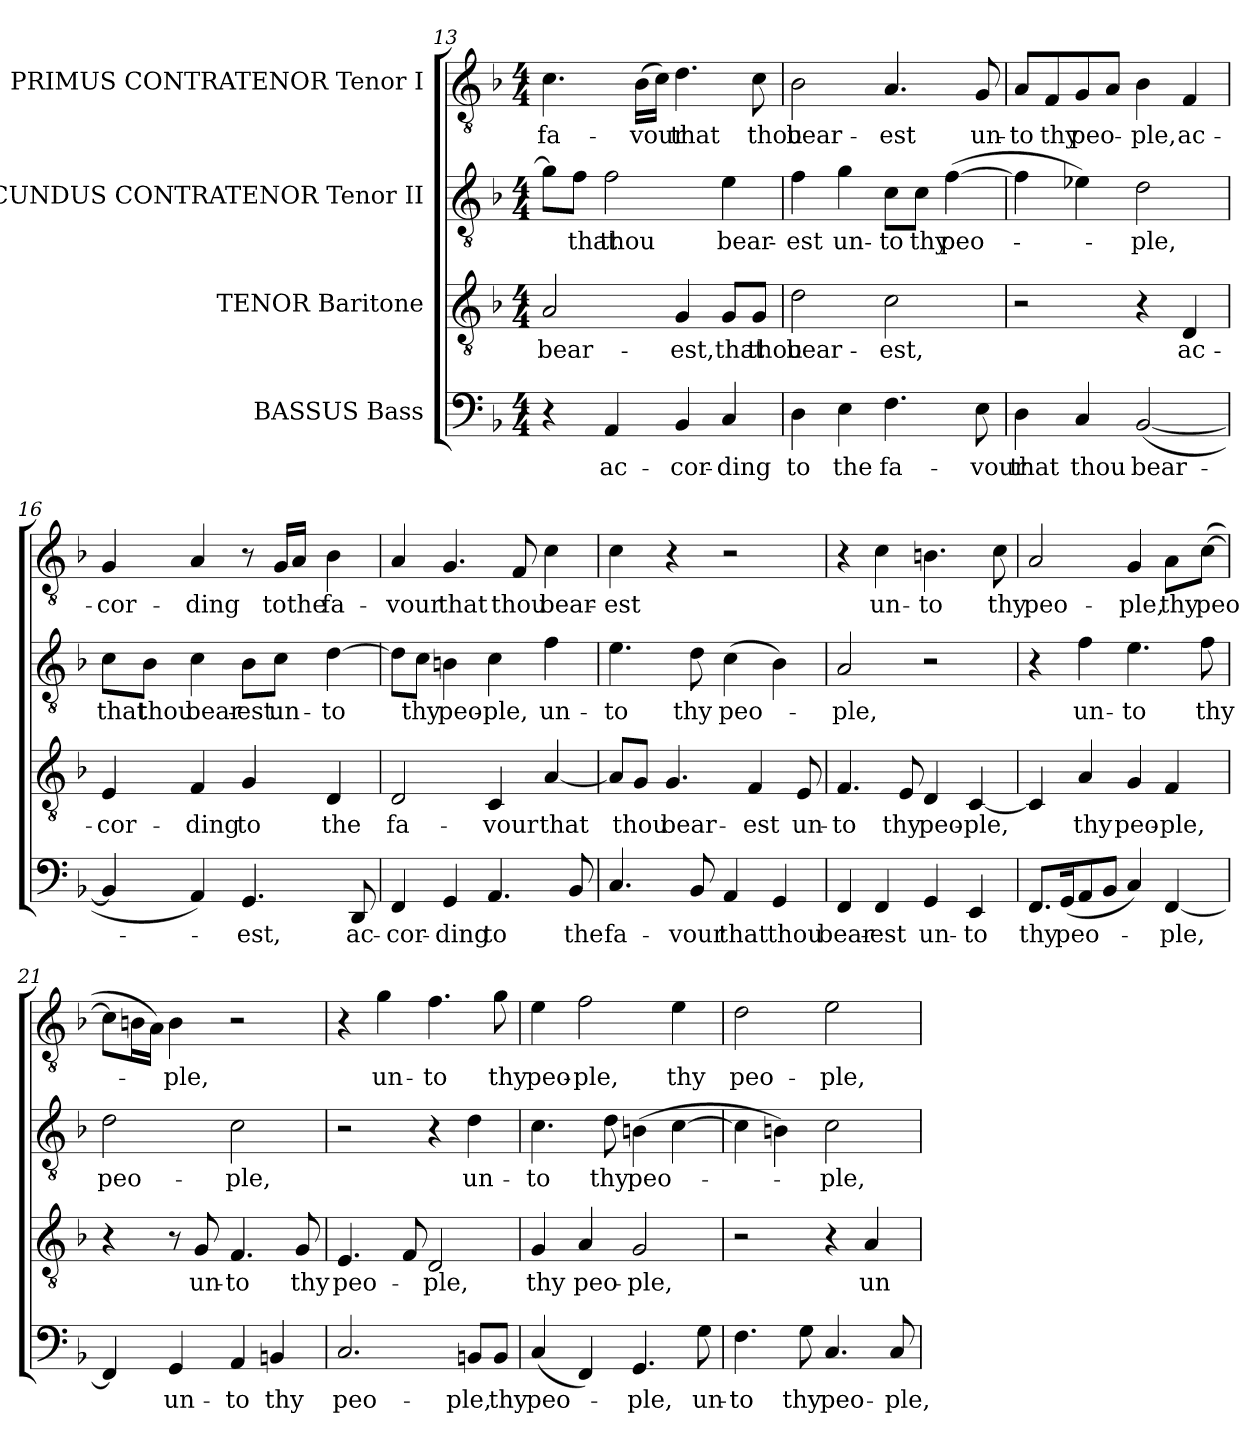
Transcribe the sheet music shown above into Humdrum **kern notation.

**kern	**text	**kern	**text	**kern	**text	**kern	**text
*part4	*part4	*part3	*part3	*part2	*part2	*part1	*part1
*staff4	*staff4	*staff3	*staff3	*staff2	*staff2	*staff1	*staff1
*I"BASSUS Bass	*	*I"TENOR Baritone	*	*I"SECUNDUS CONTRATENOR Tenor II	*	*I"PRIMUS CONTRATENOR Tenor I	*
!!LO:LB:g=z
*clefF4	*	*clefGv2	*	*clefGv2	*	*clefGv2	*
*k[b-]	*	*k[b-]	*	*k[b-]	*	*k[b-]	*
*d:	*	*d:	*	*d:	*	*d:	*
*M4/4	*	*M4/4	*	*M4/4	*	*M4/4	*
=13	=13	=13	=13	=13	=13	=13	=13
!	!	!	!LO:LY:b	!	!	!	!LO:LY:b
4r	.	2A/	bear-	8g\L]	.	4.c\	fa-
!	!	!	!	!	!LO:LY:b	!	!
.	.	.	.	8f\J	that	.	.
!	!LO:LY:b	!	!	!	!LO:LY:b	!	!
4AA/	ac-	.	.	2f\	thou	.	.
!	!	!	!	!	!	!	!LO:LY:b
.	.	.	.	.	.	(>16B-\LL	-vour
.	.	.	.	.	.	16c\JJ)	.
!	!LO:LY:b	!	!LO:LY:b	!	!	!	!LO:LY:b
4BB-/	-cor-	4G/	-est,	.	.	4.d\	that
!	!LO:LY:b	!	!LO:LY:b	!	!LO:LY:b	!	!
4C/	-ding	8G/L	that	4e\	bear-	.	.
!	!	!	!LO:LY:b	!	!	!	!LO:LY:b
.	.	8G/J	thou	.	.	8c\	thou
=14	=14	=14	=14	=14	=14	=14	=14
!	!LO:LY:b	!	!LO:LY:b	!	!LO:LY:b	!	!LO:LY:b
4D\	to	2d\	bear-	4f\	-est	2B-\	bear-
!	!LO:LY:b	!	!	!	!LO:LY:b	!	!
4E\	the	.	.	4g\	un-	.	.
!	!LO:LY:b	!	!LO:LY:b	!	!LO:LY:b	!	!LO:LY:b
4.F\	fa-	2c\	-est,	8c\L	-to	4.A/	-est
!	!	!	!	!	!LO:LY:b	!	!
.	.	.	.	8c\J	thy	.	.
!	!	!	!	!	!LO:LY:b	!	!
.	.	.	.	(>[4f\	peo-	.	.
!	!LO:LY:b	!	!	!	!	!	!LO:LY:b
8E\	-vour	.	.	.	.	8G/	un-
=15	=15	=15	=15	=15	=15	=15	=15
!	!LO:LY:b	!	!	!	!	!	!LO:LY:b
4D\	that	2r	.	4f\]	.	8A/L	-to
!	!	!	!	!	!	!	!LO:LY:b
.	.	.	.	.	.	8F/	thy
!	!LO:LY:b	!	!	!	!	!	!LO:LY:b
4C/	thou	.	.	4e-X\)	.	8G/	peo-
.	.	.	.	.	.	8A/J	.
!	!LO:LY:b	!	!	!	!LO:LY:b	!	!LO:LY:b
(<[2BB-/	bear-	4r	.	2d\	-ple,	4B-\	-ple,
!	!	!	!LO:LY:b	!	!	!	!LO:LY:b
.	.	4D/	ac-	.	.	4F/	ac-
=16	=16	=16	=16	=16	=16	=16	=16
!	!	!	!LO:LY:b	!	!LO:LY:b	!	!LO:LY:b
4BB-/]	.	4E/	-cor-	8c\L	that	4G/	-cor-
!	!	!	!	!	!LO:LY:b	!	!
.	.	.	.	8B-\J	thou	.	.
!	!	!	!LO:LY:b	!	!LO:LY:b	!	!LO:LY:b
4AA/)	.	4F/	-ding	4c\	bear-	4A/	-ding
!	!LO:LY:b	!	!LO:LY:b	!	!LO:LY:b	!	!
4.GG/	-est,	4G/	to	8B-\L	-est	8r	.
!	!	!	!	!	!LO:LY:b	!	!LO:LY:b
.	.	.	.	8c\J	un-	16G/LL	to
!	!	!	!	!	!	!	!LO:LY:b
.	.	.	.	.	.	16A/JJ	the
!	!	!	!LO:LY:b	!	!LO:LY:b	!	!LO:LY:b
.	.	4D/	the	[4d\	-to	4B-\	fa-
!	!LO:LY:b	!	!	!	!	!	!
8DD/	ac-	.	.	.	.	.	.
!!LO:LB:g=z
=17	=17	=17	=17	=17	=17	=17	=17
!	!LO:LY:b	!	!LO:LY:b	!	!	!	!LO:LY:b
4FF/	-cor-	2D/	fa-	8d\L]	.	4A/	-vour
!	!	!	!	!	!LO:LY:b	!	!
.	.	.	.	8c\J	thy	.	.
!	!LO:LY:b	!	!	!	!LO:LY:b	!	!LO:LY:b
4GG/	-ding	.	.	4Bn\	peo-	4.G/	that
!	!LO:LY:b	!	!LO:LY:b	!	!LO:LY:b	!	!
4.AA/	to	4C/	-vour	4c\	-ple,	.	.
!	!	!	!	!	!	!	!LO:LY:b
.	.	.	.	.	.	8F/	thou
!	!	!	!LO:LY:b	!	!LO:LY:b	!	!LO:LY:b
.	.	[4A/	that	4f\	un-	4c\	bear-
!	!LO:LY:b	!	!	!	!	!	!
8BB-i/	the	.	.	.	.	.	.
=18	=18	=18	=18	=18	=18	=18	=18
!	!LO:LY:b	!	!	!	!LO:LY:b	!	!LO:LY:b
4.C/	fa-	8A/L]	.	4.e\	-to	4c\	-est
!	!	!	!LO:LY:b	!	!	!	!
.	.	8G/J	thou	.	.	.	.
!	!	!	!LO:LY:b	!	!	!	!
.	.	4.G/	bear-	.	.	4r	.
!	!LO:LY:b	!	!	!	!LO:LY:b	!	!
8BB-/	-vour	.	.	8d\	thy	.	.
!	!LO:LY:b	!	!	!	!LO:LY:b	!	!
4AA/	that	.	.	(>4c\	peo-	2r	.
!	!	!	!LO:LY:b	!	!	!	!
.	.	4F/	-est	.	.	.	.
!	!LO:LY:b	!	!	!	!	!	!
4GG/	thou	.	.	4B-\)	.	.	.
!	!	!	!LO:LY:b	!	!	!	!
.	.	8E/	un-	.	.	.	.
=19	=19	=19	=19	=19	=19	=19	=19
!	!LO:LY:b	!	!LO:LY:b	!	!LO:LY:b	!	!
4FF/	bear-	4.F/	-to	2A/	-ple,	4r	.
!	!LO:LY:b	!	!	!	!	!	!LO:LY:b
4FF/	-est	.	.	.	.	4c\	un-
!	!	!	!LO:LY:b	!	!	!	!
.	.	8E/	thy	.	.	.	.
!	!LO:LY:b	!	!LO:LY:b	!	!	!	!LO:LY:b
4GG/	un-	4D/	peo-	2r	.	4.Bn\	-to
!	!LO:LY:b	!	!LO:LY:b	!	!	!	!
4EE/	-to	[4C/	-ple,	.	.	.	.
!	!	!	!	!	!	!	!LO:LY:b
.	.	.	.	.	.	8c\	thy
=20	=20	=20	=20	=20	=20	=20	=20
!	!LO:LY:b	!	!	!	!	!	!LO:LY:b
8.FF/L	thy	4C/]	.	4r	.	2A/	peo-
!	!LO:LY:b	!	!	!	!	!	!
(<16GG/k	peo-	.	.	.	.	.	.
!	!	!	!LO:LY:b	!	!LO:LY:b	!	!
8AA/	.	4A/	thy	4f\	un-	.	.
8BB-/J	.	.	.	.	.	.	.
!	!	!	!LO:LY:b	!	!LO:LY:b	!	!LO:LY:b
4C/)	.	4G/	peo-	4.e\	-to	4G/	-ple,
!	!LO:LY:b	!	!LO:LY:b	!	!	!	!LO:LY:b
[4FF/	-ple,	4F/	-ple,	.	.	8A\L	thy
!	!	!	!	!	!LO:LY:b	!	!LO:LY:b
.	.	.	.	8f\	thy	(>[8c\J	peo-
!!LO:PB:g=z
=21	=21	=21	=21	=21	=21	=21	=21
!	!	!	!	!	!LO:LY:b	!	!
4FF/]	.	4r	.	2d\	peo-	8c\L]	.
.	.	.	.	.	.	16Bn\L	.
.	.	.	.	.	.	16A\JJ)	.
!	!LO:LY:b	!	!	!	!	!	!LO:LY:b
4GG/	un-	8r	.	.	.	4B\	-ple,
!	!	!	!LO:LY:b	!	!	!	!
.	.	8G/	un-	.	.	.	.
!	!LO:LY:b	!	!LO:LY:b	!	!LO:LY:b	!	!
4AA/	-to	4.F/	-to	2c\	-ple,	2r	.
!	!LO:LY:b	!	!	!	!	!	!
4BBn/	thy	.	.	.	.	.	.
!	!	!	!LO:LY:b	!	!	!	!
.	.	8G/	thy	.	.	.	.
=22	=22	=22	=22	=22	=22	=22	=22
!	!LO:LY:b	!	!LO:LY:b	!	!	!	!
2.C/	peo-	4.E/	peo-	2r	.	4r	.
!	!	!	!	!	!	!	!LO:LY:b
.	.	.	.	.	.	4g\	un-
.	.	8F/	.	.	.	.	.
!	!	!	!LO:LY:b	!	!	!	!LO:LY:b
.	.	2D/	-ple,	4r	.	4.f\	-to
!	!LO:LY:b	!	!	!	!LO:LY:b	!	!
8BBn/L	-ple,	.	.	4d\	un-	.	.
!	!LO:LY:b	!	!	!	!	!	!LO:LY:b
8BB/J	thy	.	.	.	.	8g\	thy
=23	=23	=23	=23	=23	=23	=23	=23
!	!LO:LY:b	!	!LO:LY:b	!	!LO:LY:b	!	!LO:LY:b
(<4C/	peo-	4G/	thy	4.c\	-to	4e\	peo-
!	!	!	!LO:LY:b	!	!	!	!LO:LY:b
4FF/)	.	4A/	peo-	.	.	2f\	-ple,
!	!	!	!	!	!LO:LY:b	!	!
.	.	.	.	8d\	thy	.	.
!	!LO:LY:b	!	!LO:LY:b	!	!LO:LY:b	!	!
4.GG/	-ple,	2G/	-ple,	(>4Bn\	peo-	.	.
!	!	!	!	!	!	!	!LO:LY:b
.	.	.	.	[4c\	.	4e\	thy
!	!LO:LY:b	!	!	!	!	!	!
8G\	un-	.	.	.	.	.	.
=24	=24	=24	=24	=24	=24	=24	=24
!	!LO:LY:b	!	!	!	!	!	!LO:LY:b
4.F\	-to	2r	.	4c\]	.	2d\	peo-
.	.	.	.	4Bn\)	.	.	.
!	!LO:LY:b	!	!	!	!	!	!
8G\	thy	.	.	.	.	.	.
!	!LO:LY:b	!	!	!	!LO:LY:b	!	!LO:LY:b
4.C/	peo-	4r	.	2c\	-ple,	2e\	-ple,
!	!	!	!LO:LY:b	!	!	!	!
.	.	4A/	un-	.	.	.	.
!	!LO:LY:b	!	!	!	!	!	!
8C/	-ple,	.	.	.	.	.	.
=	=	=	=	=	=	=	=
*-	*-	*-	*-	*-	*-	*-	*-
